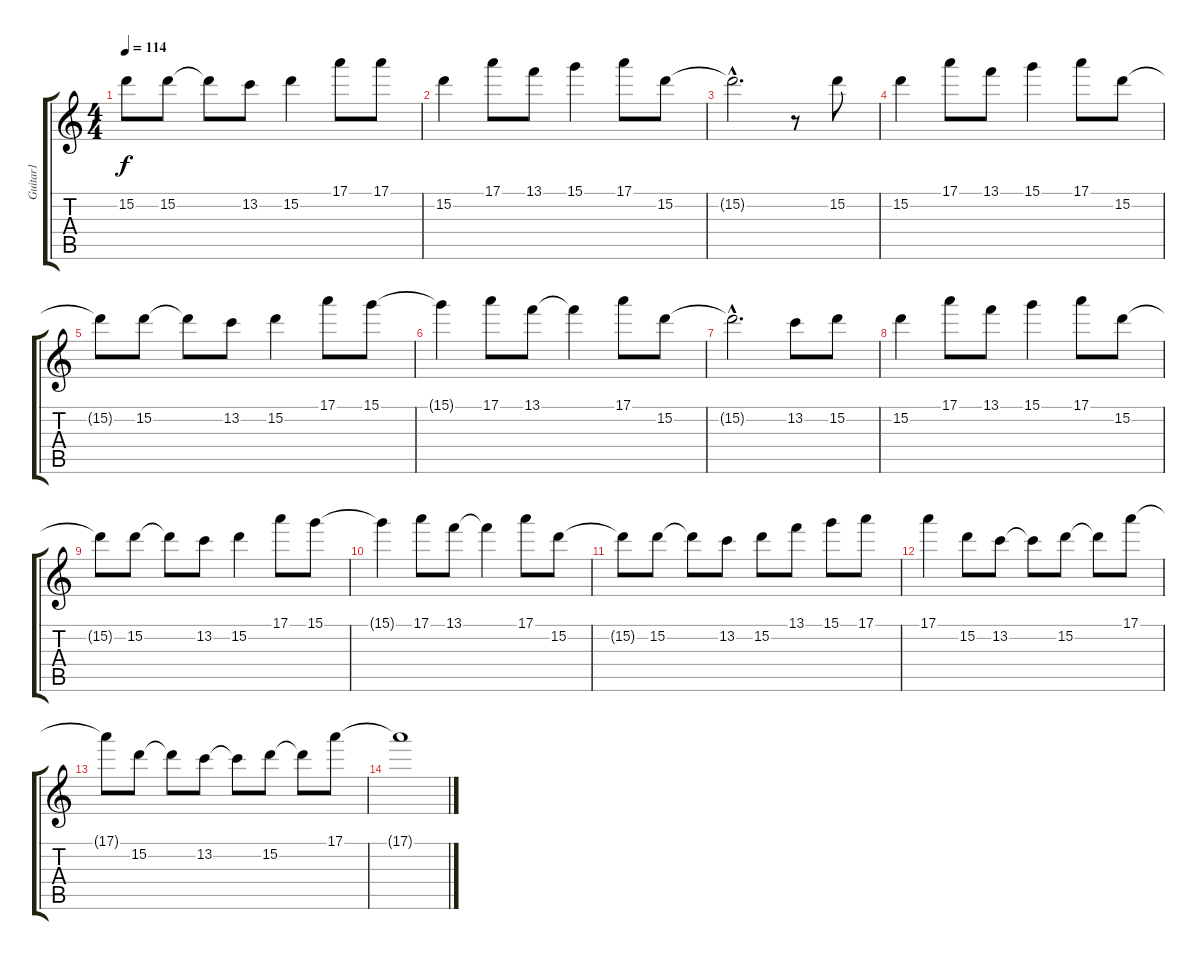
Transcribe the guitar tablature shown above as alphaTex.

\track ("Guitar1" "Guitar1") {instrument overdrivenguitar}
\staff {score tabs}
\tuning (E4 B3 G3 D3 A2 E2) {hide}
\ts (4 4)
\tempo 114
\clef g2
\ks c
15.2{t}.8{dy f} 15.2.8 15.2{t}.8 13.2.8 15.2.4 17.1.8 17.1.8 |
15.2.4 17.1.8 13.1.8 15.1.4 17.1.8 15.2.8 |
15.2{hac t}.2{d} r.8 15.2.8 |
15.2.4 17.1.8 13.1.8 15.1.4 17.1.8 15.2.8 |
15.2{t}.8 15.2.8 15.2{t}.8 13.2.8 15.2.4 17.1.8 15.1.8 |
15.1{t}.4 17.1.8 13.1.8 13.1{t}.4 17.1.8 15.2.8 |
15.2{hac t}.2{d} 13.2.8 15.2.8 |
15.2.4 17.1.8 13.1.8 15.1.4 17.1.8 15.2.8 |
15.2{t}.8 15.2.8 15.2{t}.8 13.2.8 15.2.4 17.1.8 15.1.8 |
15.1{t}.4 17.1.8 13.1.8 13.1{t}.4 17.1.8 15.2.8 |
15.2{t}.8 15.2.8 15.2{t}.8 13.2.8 15.2.8 13.1.8 15.1.8 17.1.8 |
17.1.4 15.2.8 13.2.8 13.2{t}.8 15.2.8 15.2{t}.8 17.1.8 |
17.1{t}.8 15.2.8 15.2{t}.8 13.2.8 13.2{t}.8 15.2.8 15.2{t}.8 17.1.8 |
17.1{t}.1
